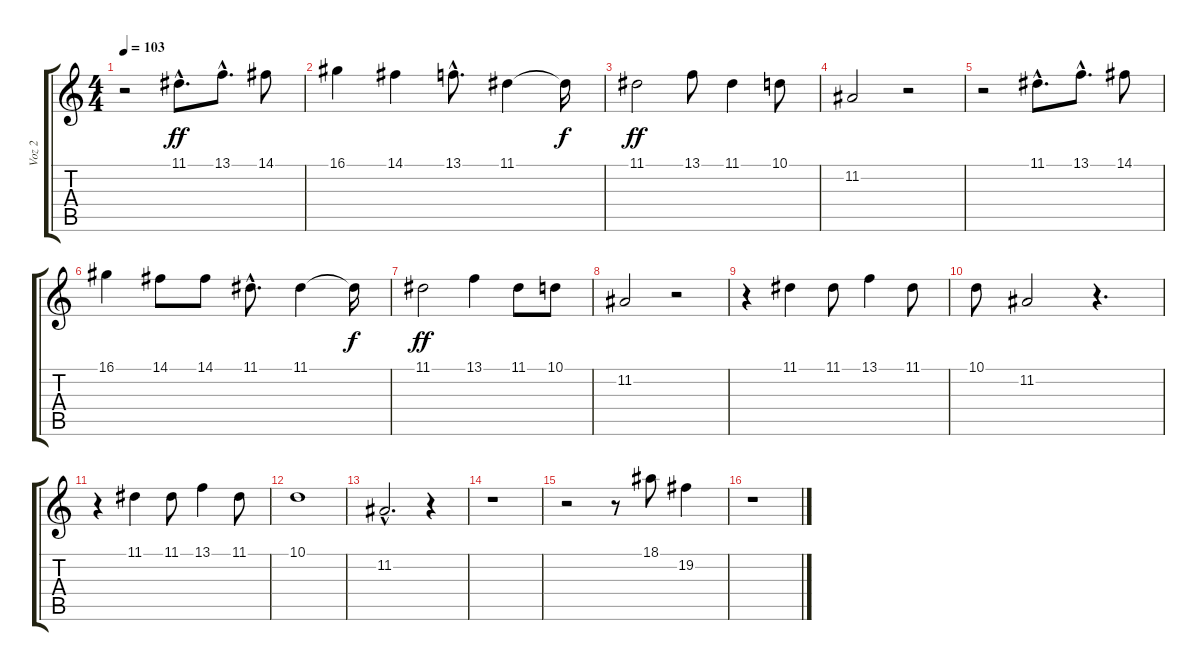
\track ("Voz 2" "Voz 2") {instrument lead6voice}
\staff {score tabs}
\tuning (E4 B3 G3 D3 A2 E2) {hide}
\ts (4 4)
\tempo 103
\clef g2
\ks c
r.2{dy ff} 11.1{hac}.8{d} 13.1{hac}.8{d} 14.1.8 |
16.1.4 14.1.4 13.1{hac}.8{d} 11.1.4 11.1{t}.16{dy f} |
11.1.2{dy ff} 13.1.8 11.1.4 10.1.8 |
11.2.2 r.2 |
r.2 11.1{hac}.8{d} 13.1{hac}.8{d} 14.1.8 |
16.1.4 14.1.8 14.1.8 11.1{hac}.8{d} 11.1.4 11.1{t}.16{dy f} |
11.1.2{dy ff} 13.1.4 11.1.8 10.1.8 |
11.2.2 r.2 |
r.4 11.1.4 11.1.8 13.1.4 11.1.8 |
10.1.8 11.2.2 r.4{d} |
r.4 11.1.4 11.1.8 13.1.4 11.1.8 |
10.1.1 |
11.2{hac}.2{d} r.4 |
r.1 |
r.2 r.8 18.1.8 19.2.4 |
r.1
